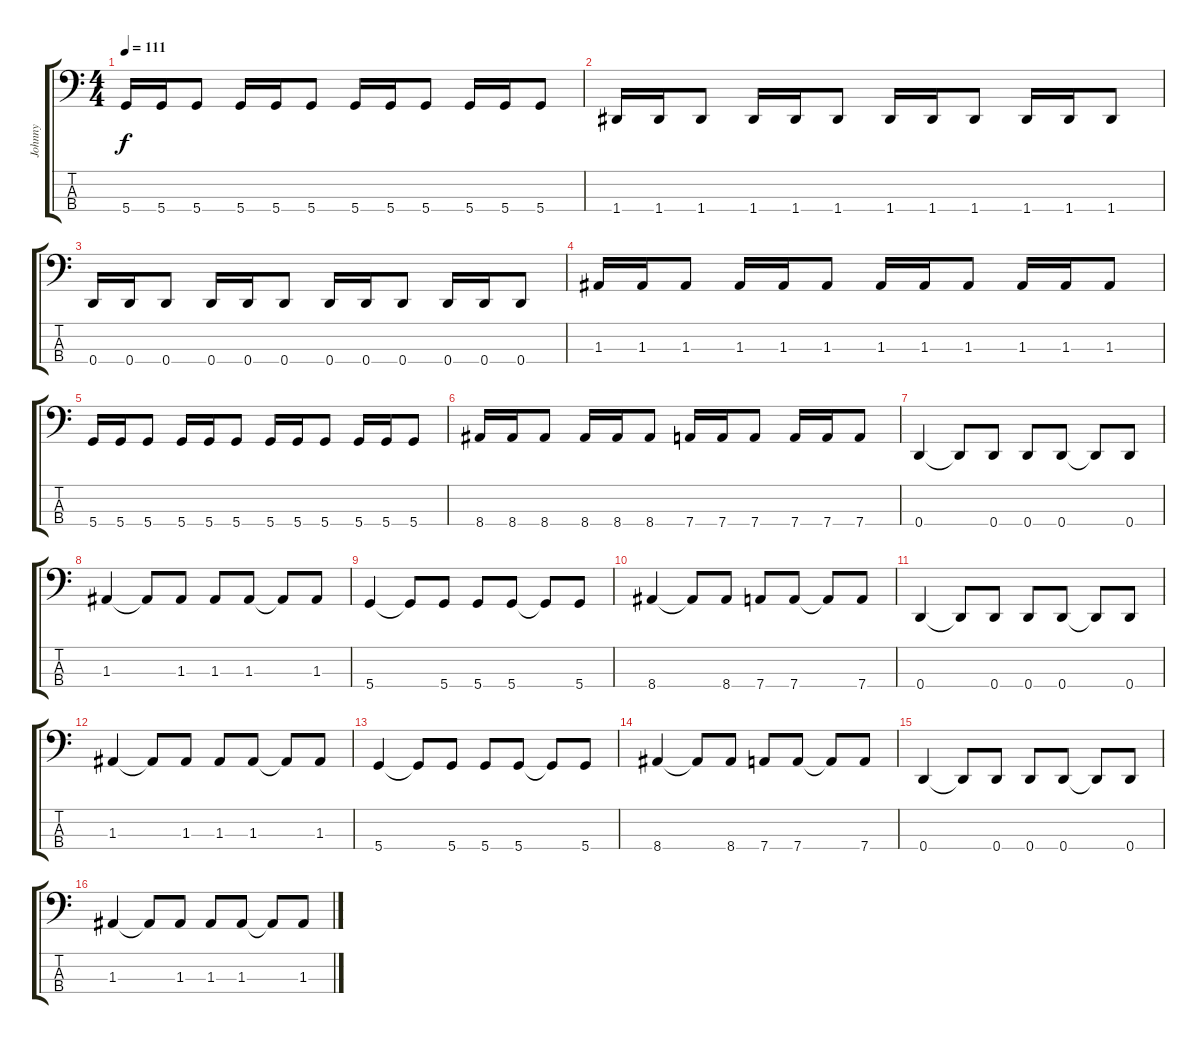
\track ("Johnny" "Johnny") {instrument electricbassfinger}
\staff {score tabs}
\tuning (G2 D2 A1 D1) {hide}
\ts (4 4)
\tempo 111
\clef f4
\ks c
5.4.16{dy f} 5.4.16 5.4.8 5.4.16 5.4.16 5.4.8 5.4.16 5.4.16 5.4.8 5.4.16 5.4.16 5.4.8 |
1.4.16 1.4.16 1.4.8 1.4.16 1.4.16 1.4.8 1.4.16 1.4.16 1.4.8 1.4.16 1.4.16 1.4.8 |
0.4.16 0.4.16 0.4.8 0.4.16 0.4.16 0.4.8 0.4.16 0.4.16 0.4.8 0.4.16 0.4.16 0.4.8 |
1.3.16 1.3.16 1.3.8 1.3.16 1.3.16 1.3.8 1.3.16 1.3.16 1.3.8 1.3.16 1.3.16 1.3.8 |
5.4.16 5.4.16 5.4.8 5.4.16 5.4.16 5.4.8 5.4.16 5.4.16 5.4.8 5.4.16 5.4.16 5.4.8 |
8.4.16 8.4.16 8.4.8 8.4.16 8.4.16 8.4.8 7.4.16 7.4.16 7.4.8 7.4.16 7.4.16 7.4.8 |
0.4.4 0.4{t}.8 0.4.8 0.4.8 0.4.8 0.4{t}.8 0.4.8 |
1.3.4 1.3{t}.8 1.3.8 1.3.8 1.3.8 1.3{t}.8 1.3.8 |
5.4.4 5.4{t}.8 5.4.8 5.4.8 5.4.8 5.4{t}.8 5.4.8 |
8.4.4 8.4{t}.8 8.4.8 7.4.8 7.4.8 7.4{t}.8 7.4.8 |
0.4.4 0.4{t}.8 0.4.8 0.4.8 0.4.8 0.4{t}.8 0.4.8 |
1.3.4 1.3{t}.8 1.3.8 1.3.8 1.3.8 1.3{t}.8 1.3.8 |
5.4.4 5.4{t}.8 5.4.8 5.4.8 5.4.8 5.4{t}.8 5.4.8 |
8.4.4 8.4{t}.8 8.4.8 7.4.8 7.4.8 7.4{t}.8 7.4.8 |
0.4.4 0.4{t}.8 0.4.8 0.4.8 0.4.8 0.4{t}.8 0.4.8 |
1.3.4 1.3{t}.8 1.3.8 1.3.8 1.3.8 1.3{t}.8 1.3.8
